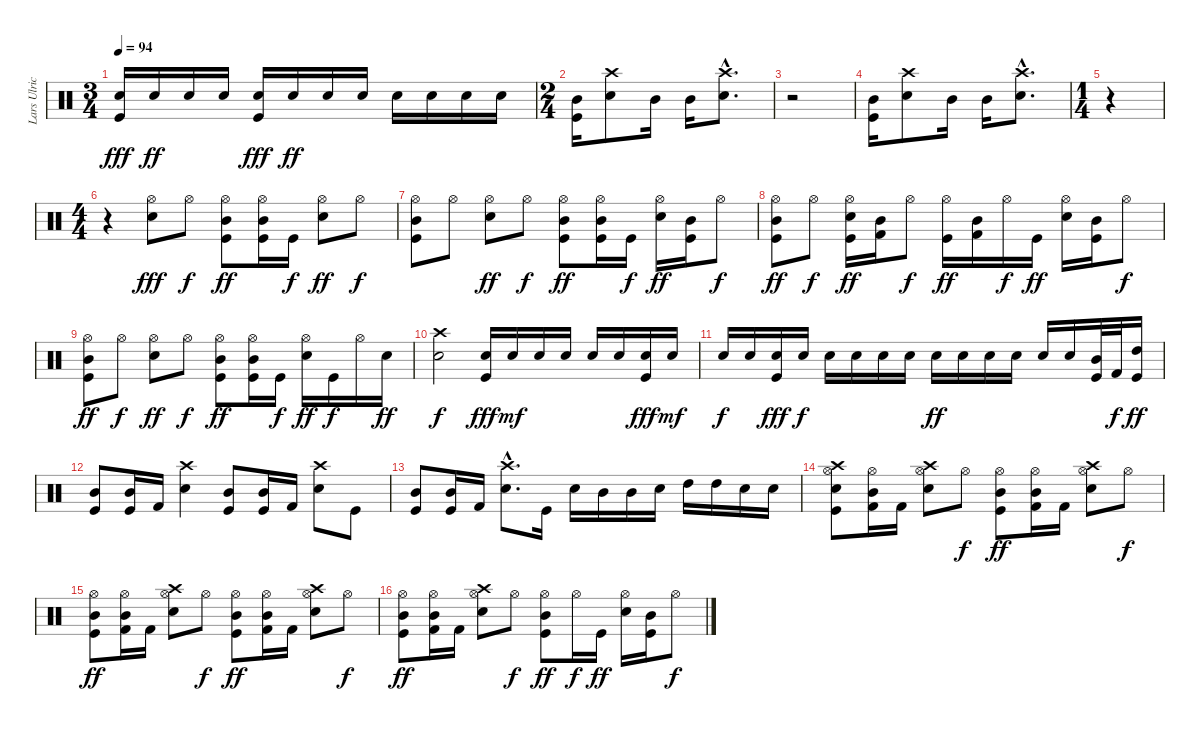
\track ("Lars Ulrich" "Lars Ulric") {instrument percussion}
\staff {score}
\articulation defaults
\ts (3 4)
\tempo 94
\clef neutral
\ks c
("Snare (hit) 2" "Kick (hit)").16{dy fff} "Snare (hit) 2".16{dy ff} "Snare (hit) 2".16 "Snare (hit) 2".16 ("Snare (hit) 2" "Kick (hit)").16{dy fff} "Snare (hit) 2".16{dy ff} "Snare (hit) 2".16 "Snare (hit) 2".16 "Snare (hit) 2".16 "Snare (hit) 2".16 "Snare (hit) 2".16 "Snare (hit) 2".16 |
\ts (2 4)
("Mid Tom (hit)" "Kick (hit)").16 ("Crash high (hit)" "Snare (hit) 2").8 "Mid Tom (hit)".16 "Mid Tom (hit)".16 ("Crash high (hit)"{hac} "Snare (hit) 2"{hac}).8{d} |
r.2 |
("Mid Tom (hit)" "Kick (hit)").16 ("Crash high (hit)" "Snare (hit) 2").8 "Mid Tom (hit)".16 "Mid Tom (hit)".16 ("Crash high (hit)"{hac} "Snare (hit) 2"{hac}).8{d} |
\ts (1 4)
r.4 |
\ts (4 4)
r.4 ("Hi-Hat (open)" "Snare (hit) 2").8{dy fff} "Hi-Hat (open)".8{dy f} ("Hi-Hat (open)" "Mid Tom (hit)" "Kick (hit)").8{dy ff} ("Hi-Hat (open)" "Mid Tom (hit)" "Kick (hit)").16 "Kick (hit)".16{dy f} ("Hi-Hat (open)" "Snare (hit) 2").8{dy ff} "Hi-Hat (open)".8{dy f} |
("Hi-Hat (open)" "Mid Tom (hit)" "Kick (hit)").8 "Hi-Hat (open)".8 ("Hi-Hat (open)" "Snare (hit) 2").8{dy ff} "Hi-Hat (open)".8{dy f} ("Hi-Hat (open)" "Mid Tom (hit)" "Kick (hit)").8{dy ff} ("Hi-Hat (open)" "Mid Tom (hit)" "Kick (hit)").16 "Kick (hit)".16{dy f} ("Hi-Hat (open)" "Snare (hit) 2").16{dy ff} ("Mid Tom (hit)" "Kick (hit)").16 "Hi-Hat (open)".8{dy f} |
("Hi-Hat (open)" "Mid Tom (hit)" "Kick (hit)").8{dy ff} "Hi-Hat (open)".8{dy f} ("Hi-Hat (open)" "Snare (hit) 2" "Kick (hit)").16{dy ff} ("Mid Tom (hit)" "Kick (hit) 2").16 "Hi-Hat (open)".8{dy f} ("Hi-Hat (open)" "Kick (hit)").16{dy ff} ("Mid Tom (hit)" "Kick (hit) 2").16 "Hi-Hat (open)".16{dy f} "Kick (hit)".16{dy ff} ("Hi-Hat (open)" "Snare (hit) 2").16 ("Mid Tom (hit)" "Kick (hit)").16 "Hi-Hat (open)".8{dy f} |
("Hi-Hat (open)" "Mid Tom (hit)" "Kick (hit)").8{dy ff} "Hi-Hat (open)".8{dy f} ("Hi-Hat (open)" "Snare (hit) 2").8{dy ff} "Hi-Hat (open)".8{dy f} ("Hi-Hat (open)" "Mid Tom (hit)" "Kick (hit)").8{dy ff} ("Hi-Hat (open)" "Mid Tom (hit)" "Kick (hit)").16 "Kick (hit)".16{dy f} ("Hi-Hat (open)" "Snare (hit) 2").16{dy ff} "Kick (hit)".16{dy f} "Hi-Hat (open)".16 "Snare (hit) 2".16{dy ff} |
("Crash high (hit)" "Snare (hit) 2").2{dy f} ("Snare (hit) 2" "Kick (hit)").16{dy fff} "Snare (hit) 2".16{dy mf} "Snare (hit) 2".16 "Snare (hit) 2".16 "Snare (hit) 2".16 "Snare (hit) 2".16 ("Snare (hit) 2" "Kick (hit)").16{dy fff} "Snare (hit) 2".16{dy mf} |
"Snare (hit) 2".16{dy f} "Snare (hit) 2".16 ("Snare (hit) 2" "Kick (hit)").16{dy fff} "Snare (hit) 2".16{dy f} "Snare (hit) 2".16 "Snare (hit) 2".16 "Snare (hit) 2".16 "Snare (hit) 2".16 "Snare (hit) 2".16{dy ff} "Snare (hit) 2".16 "Snare (hit) 2".16 "Snare (hit) 2".16 "Snare (hit) 2".16 "Snare (hit) 2".16 ("Mid Tom (hit)" "Kick (hit)").32 "Kick (hit) 2".32{dy f} ("High Tom (hit)" "Kick (hit)").16{dy ff} |
("Mid Tom (hit)" "Kick (hit)").8 ("Mid Tom (hit)" "Kick (hit)").16 "Kick (hit) 2".16 ("Crash high (hit)" "Snare (hit) 2").4 ("Mid Tom (hit)" "Kick (hit)").8 ("Mid Tom (hit)" "Kick (hit)").16 "Kick (hit) 2".16 ("Crash high (hit)" "Snare (hit) 2").8 "Kick (hit)".8 |
("Mid Tom (hit)" "Kick (hit)").8 ("Mid Tom (hit)" "Kick (hit)").16 "Kick (hit) 2".16 ("Crash high (hit)"{hac} "Snare (hit) 2"{hac}).8{d} "Kick (hit)".16 "Snare (hit) 2".16 "Mid Tom (hit)".16 "Mid Tom (hit)".16 "Snare (hit) 2".16 "High Tom (hit)".16 "High Tom (hit)".16 "Snare (hit) 2".16 "Snare (hit) 2".16 |
("Hi-Hat (open)" "Crash high (hit)" "Snare (hit) 2" "Kick (hit)").8 ("Hi-Hat (open)" "Mid Tom (hit)" "Kick (hit) 2").16 "Kick (hit) 2".16 ("Hi-Hat (open)" "Crash high (hit)" "Snare (hit) 2").8 "Hi-Hat (open)".8{dy f} ("Hi-Hat (open)" "Mid Tom (hit)" "Kick (hit)").8{dy ff} ("Hi-Hat (open)" "Mid Tom (hit)" "Kick (hit) 2").16 "Kick (hit) 2".16 ("Hi-Hat (open)" "Crash high (hit)" "Snare (hit) 2").8 "Hi-Hat (open)".8{dy f} |
("Hi-Hat (open)" "Mid Tom (hit)" "Kick (hit)").8{dy ff} ("Hi-Hat (open)" "Mid Tom (hit)" "Kick (hit) 2").16 "Kick (hit) 2".16 ("Hi-Hat (open)" "Crash high (hit)" "Snare (hit) 2").8 "Hi-Hat (open)".8{dy f} ("Hi-Hat (open)" "Mid Tom (hit)" "Kick (hit)").8{dy ff} ("Hi-Hat (open)" "Mid Tom (hit)" "Kick (hit) 2").16 "Kick (hit) 2".16 ("Hi-Hat (open)" "Crash high (hit)" "Snare (hit) 2").8 "Hi-Hat (open)".8{dy f} |
("Hi-Hat (open)" "Mid Tom (hit)" "Kick (hit)").8{dy ff} ("Hi-Hat (open)" "Mid Tom (hit)" "Kick (hit) 2").16 "Kick (hit) 2".16 ("Hi-Hat (open)" "Crash high (hit)" "Snare (hit) 2").8 "Hi-Hat (open)".8{dy f} ("Hi-Hat (open)" "Mid Tom (hit)" "Kick (hit)").8{dy ff} "Hi-Hat (open)".16{dy f} "Kick (hit)".16{dy ff} ("Hi-Hat (open)" "Snare (hit) 2").16 ("Mid Tom (hit)" "Kick (hit)").16 "Hi-Hat (open)".8{dy f}
